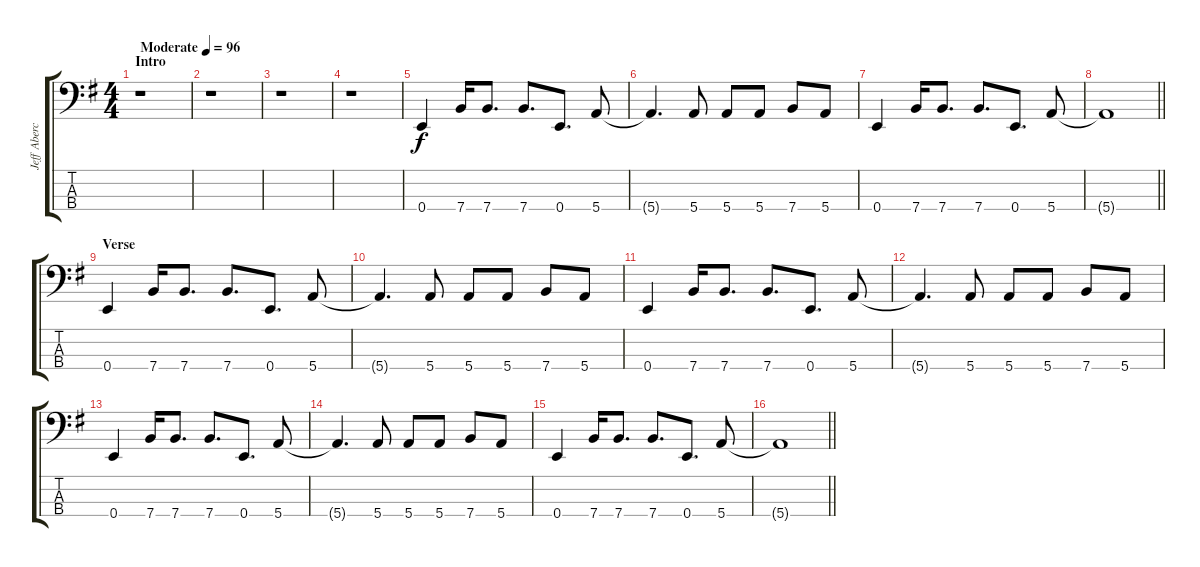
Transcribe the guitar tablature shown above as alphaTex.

\track ("Jeff Abercrombie (Bass)" "Jeff Aberc") {instrument electricbassfinger}
\staff {score tabs}
\tuning (G2 D2 A1 E1) {hide}
\ts (4 4)
\section ("" "Intro")
\tempo (96 "Moderate")
\clef f4
\ks g
r.1{dy f instrument electricbassfinger} |
r.1 |
r.1 |
r.1 |
0.4.4 7.4.16 7.4.8{d} 7.4.8{d} 0.4.8{d} 5.4.8 |
5.4{t}.4{d} 5.4.8 5.4.8 5.4.8 7.4.8 5.4.8 |
0.4.4 7.4.16 7.4.8{d} 7.4.8{d} 0.4.8{d} 5.4.8 |
\barLineRight lightlight
5.4{t}.1 |
\section ("" "Verse")
0.4.4 7.4.16 7.4.8{d} 7.4.8{d} 0.4.8{d} 5.4.8 |
5.4{t}.4{d} 5.4.8 5.4.8 5.4.8 7.4.8 5.4.8 |
0.4.4 7.4.16 7.4.8{d} 7.4.8{d} 0.4.8{d} 5.4.8 |
5.4{t}.4{d} 5.4.8 5.4.8 5.4.8 7.4.8 5.4.8 |
0.4.4 7.4.16 7.4.8{d} 7.4.8{d} 0.4.8{d} 5.4.8 |
5.4{t}.4{d} 5.4.8 5.4.8 5.4.8 7.4.8 5.4.8 |
0.4.4 7.4.16 7.4.8{d} 7.4.8{d} 0.4.8{d} 5.4.8 |
\barLineRight lightlight
5.4{t}.1
